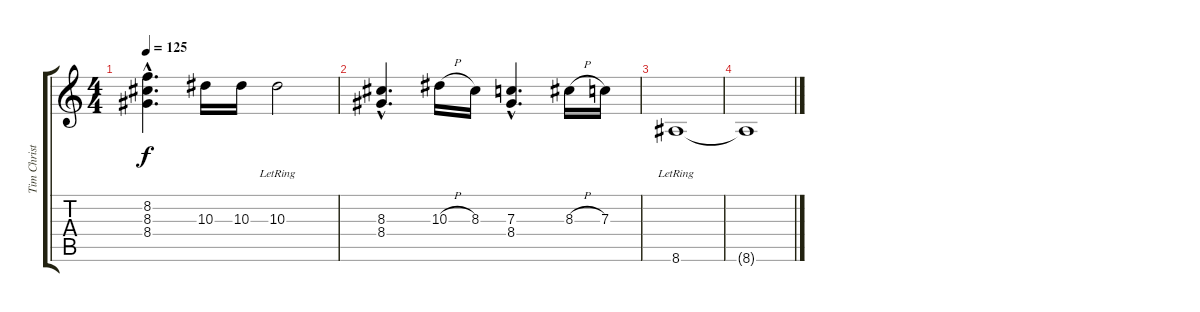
\track ("Tim Christensen - Guitar I" "Tim Christ") {instrument electricguitarjazz}
\staff {score tabs}
\tuning (D4 A3 F3 C3 G2 D2) {hide}
\ts (4 4)
\tempo 125
\clef g2
\ks c
(8.2{hac} 8.3{hac} 8.4{hac}).4{d dy f} 10.3.16 10.3.16 10.3{lr}.2 |
(8.3{hac} 8.4{hac}).4{d} 10.3{h}.16 8.3.16 (7.3{hac} 8.4{hac}).4{d} 8.3{h}.16 7.3.16 |
8.6{lr}.1{volume 0} |
8.6{t}.1
